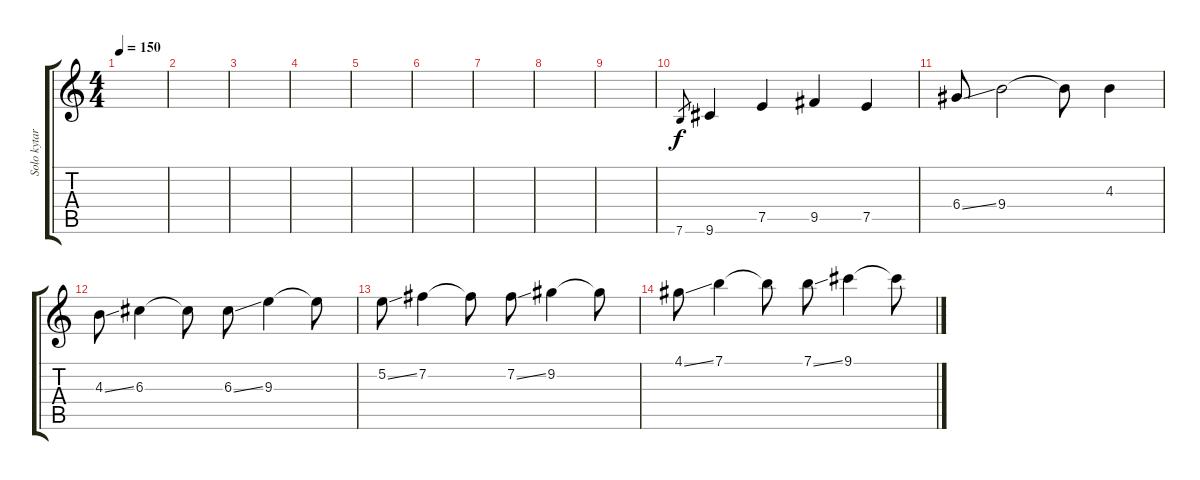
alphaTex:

\track ("Solo kytara" "Solo kytar") {instrument acousticguitarnylon}
\staff {score tabs}
\tuning (E4 B3 G3 D3 A2 E2) {hide}
\ts (4 4)
\tempo 150
\clef g2
\ks c
|
|
|
|
|
|
|
|
|
7.6.8{gr} 9.6.4 7.5.4 9.5.4 7.5.4 |
6.4{ss}.8 9.4.2 9.4{t}.8 4.3.4 |
4.3{ss}.8 6.3.4 6.3{t}.8 6.3{ss}.8 9.3.4 9.3{t}.8 |
5.2{ss}.8 7.2.4 7.2{t}.8 7.2{ss}.8 9.2.4 9.2{t}.8 |
4.1{ss}.8 7.1.4 7.1{t}.8 7.1{ss}.8 9.1.4 9.1{t}.8
